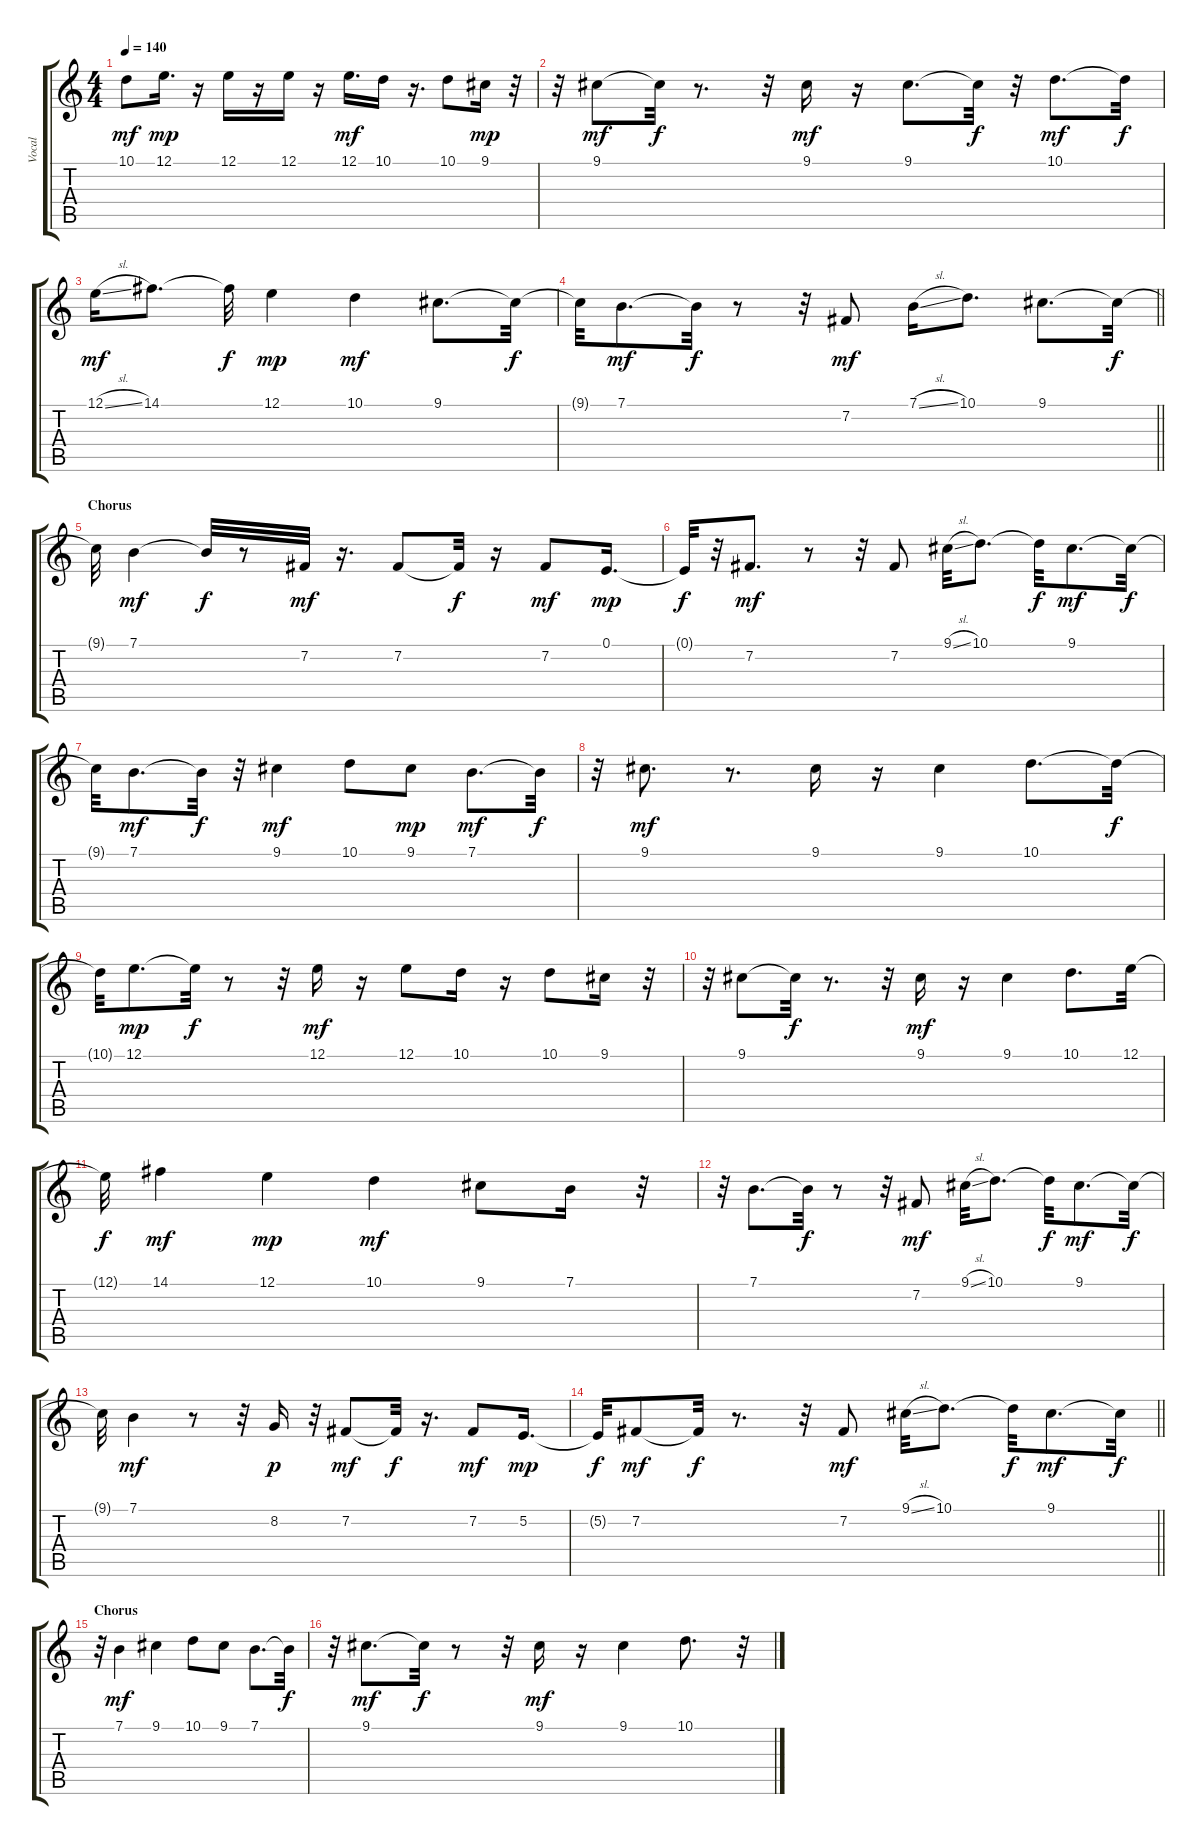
\track ("Vocal" "Vocal") {instrument violin}
\staff {score tabs}
\tuning (E4 B3 G3 D3 A2 E2) {hide}
\ts (4 4)
\tempo 140
\clef g2
\ks c
10.1.8{dy mf} 12.1.16{d dy mp} r.16 12.1.16 r.16 12.1.16 r.16 12.1.16{d dy mf} 10.1.16 r.16{d} 10.1.8 9.1.16{dy mp} r.32 |
r.32 9.1.8{dy mf} 9.1{t}.32{dy f} r.8{d} r.32 9.1.16{dy mf} r.16 9.1.8{d} 9.1{t}.32{dy f} r.32 10.1.8{d dy mf} 10.1{t}.32{dy f} |
12.1{sl}.16{dy mf} 14.1.8{d} 14.1{t}.32{dy f} 12.1.4{dy mp} 10.1.4{dy mf} 9.1.8{d} 9.1{t}.32{dy f} |
\barLineRight lightlight
9.1{t}.32 7.1.8{d dy mf} 7.1{t}.32{dy f} r.8 r.32 7.2.8{dy mf} 7.1{sl}.16 10.1.8{d} 9.1.8{d} 9.1{t}.32{dy f} |
\section ("" "Chorus")
9.1{t}.32 7.1.4{dy mf} 7.1{t}.32{dy f} r.8 7.2.32{dy mf} r.16{d} 7.2.8 7.2{t}.32{dy f} r.16 7.2.8{dy mf} 0.1.16{d dy mp} |
0.1{t}.32{dy f} r.32 7.2.8{d dy mf} r.8 r.32 7.2.8 9.1{sl}.32 10.1.8{d} 10.1{t}.32{dy f} 9.1.8{d dy mf} 9.1{t}.32{dy f} |
9.1{t}.32 7.1.8{d dy mf} 7.1{t}.32{dy f} r.32 9.1.4{dy mf} 10.1.8 9.1.8{dy mp} 7.1.8{d dy mf} 7.1{t}.32{dy f} |
r.32 9.1.8{d dy mf} r.8{d} 9.1.16 r.16 9.1.4 10.1.8{d} 10.1{t}.32{dy f} |
10.1{t}.32 12.1.8{d dy mp} 12.1{t}.32{dy f} r.8 r.32 12.1.16{dy mf} r.16 12.1.8 10.1.16 r.16 10.1.8 9.1.16 r.32 |
r.32 9.1.8 9.1{t}.32{dy f} r.8{d} r.32 9.1.16{dy mf} r.16 9.1.4 10.1.8{d} 12.1.32 |
12.1{t}.32{dy f} 14.1.4{dy mf} 12.1.4{dy mp} 10.1.4{dy mf} 9.1.8 7.1.16 r.32 |
r.32 7.1.8{d} 7.1{t}.32{dy f} r.8 r.32 7.2.8{dy mf} 9.1{sl}.32 10.1.8{d} 10.1{t}.32{dy f} 9.1.8{d dy mf} 9.1{t}.32{dy f} |
9.1{t}.32 7.1.4{dy mf} r.8 r.32 8.2.16{dy p} r.32 7.2.8{dy mf} 7.2{t}.32{dy f} r.16{d} 7.2.8{dy mf} 5.2.16{d dy mp} |
\barLineRight lightlight
5.2{t}.32{dy f} 7.2.8{dy mf} 7.2{t}.32{dy f} r.8{d} r.32 7.2.8{dy mf} 9.1{sl}.32 10.1.8{d} 10.1{t}.32{dy f} 9.1.8{d dy mf} 9.1{t}.32{dy f} |
\section ("" "Chorus")
r.32 7.1.4{dy mf} 9.1.4 10.1.8 9.1.8 7.1.8{d} 7.1{t}.32{dy f} |
r.32 9.1.8{d dy mf} 9.1{t}.32{dy f} r.8 r.32 9.1.16{dy mf} r.16 9.1.4 10.1.8{d} r.32
